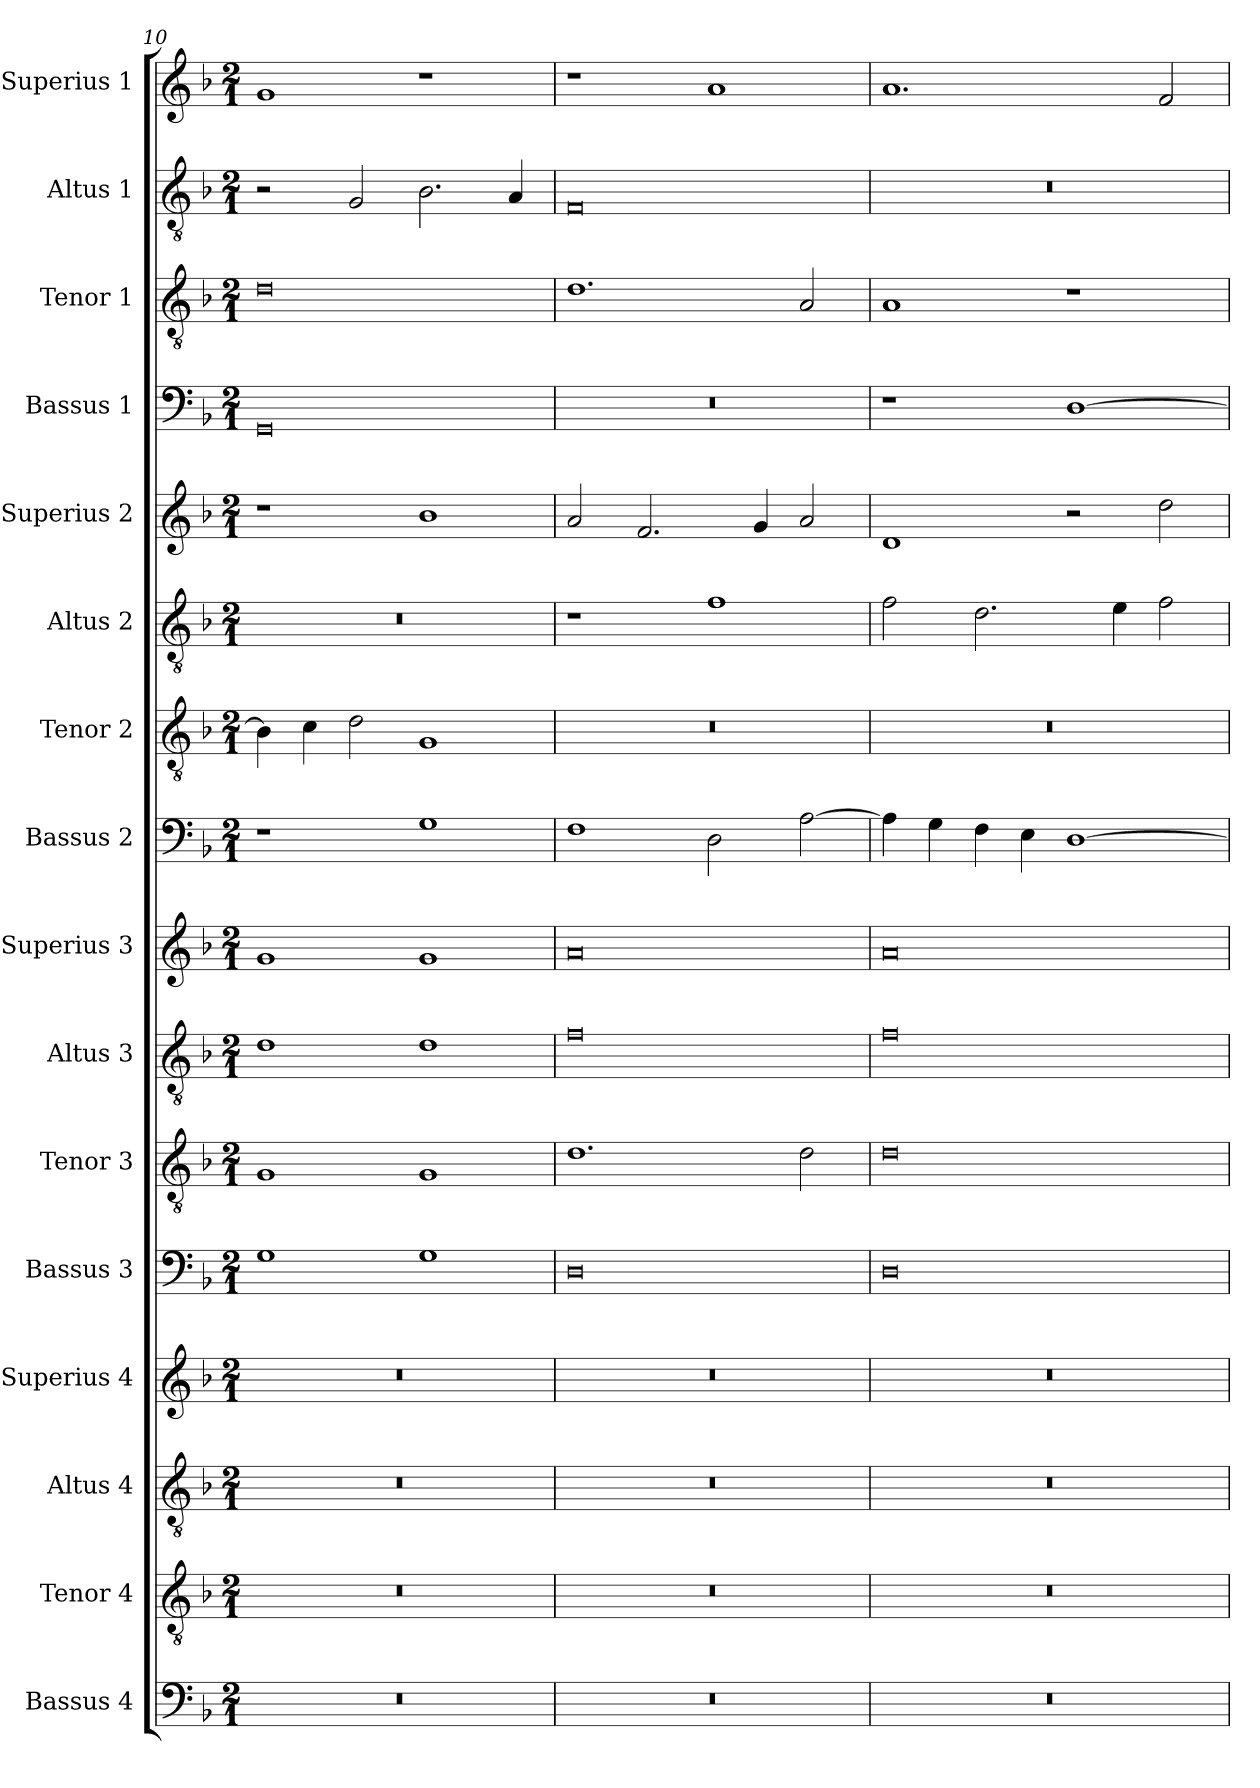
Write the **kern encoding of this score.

**kern	**kern	**kern	**kern	**kern	**kern	**kern	**kern	**kern	**kern	**kern	**kern	**kern	**kern	**kern	**kern
*part16	*part15	*part14	*part13	*part12	*part11	*part10	*part9	*part8	*part7	*part6	*part5	*part4	*part3	*part2	*part1
*staff16	*staff15	*staff14	*staff13	*staff12	*staff11	*staff10	*staff9	*staff8	*staff7	*staff6	*staff5	*staff4	*staff3	*staff2	*staff1
*I"Bassus 4	*I"Tenor 4	*I"Altus 4	*I"Superius 4	*I"Bassus 3	*I"Tenor 3	*I"Altus 3	*I"Superius 3	*I"Bassus 2	*I"Tenor 2	*I"Altus 2	*I"Superius 2	*I"Bassus 1	*I"Tenor 1	*I"Altus 1	*I"Superius 1
*I'B4	*I'T4	*I'A4	*I'S4	*I'B3	*I'T3	*I'A3	*I'S3	*I'B2	*I'T2	*I'A2	*I'S2	*I'B1	*I'T1	*I'A1	*I'S1
*clefF4	*clefGv2	*clefGv2	*clefG2	*clefF4	*clefGv2	*clefGv2	*clefG2	*clefF4	*clefGv2	*clefGv2	*clefG2	*clefF4	*clefGv2	*clefGv2	*clefG2
*k[b-]	*k[b-]	*k[b-]	*k[b-]	*k[b-]	*k[b-]	*k[b-]	*k[b-]	*k[b-]	*k[b-]	*k[b-]	*k[b-]	*k[b-]	*k[b-]	*k[b-]	*k[b-]
*M2/1	*M2/1	*M2/1	*M2/1	*M2/1	*M2/1	*M2/1	*M2/1	*M2/1	*M2/1	*M2/1	*M2/1	*M2/1	*M2/1	*M2/1	*M2/1
=10	=10	=10	=10	=10	=10	=10	=10	=10	=10	=10	=10	=10	=10	=10	=10
0r	0r	0r	0r	1G	1G	1d	1g	1r	4B-]	0r	1r	0GG	0d	2r	1g
.	.	.	.	.	.	.	.	.	4c	.	.	.	.	.	.
.	.	.	.	.	.	.	.	.	2d	.	.	.	.	2G	.
.	.	.	.	1G	1G	1d	1g	1G	1G	.	1b-	.	.	2.B-	1r
.	.	.	.	.	.	.	.	.	.	.	.	.	.	4A	.
=11	=11	=11	=11	=11	=11	=11	=11	=11	=11	=11	=11	=11	=11	=11	=11
0r	0r	0r	0r	0D	1.d	0f	0a	1F	0r	1r	2a	0r	1.d	0F	1r
.	.	.	.	.	.	.	.	.	.	.	2.f	.	.	.	.
.	.	.	.	.	.	.	.	2D	.	1f	.	.	.	.	1a
.	.	.	.	.	.	.	.	.	.	.	4g	.	.	.	.
.	.	.	.	.	2d	.	.	[2A	.	.	2a	.	2A	.	.
=12	=12	=12	=12	=12	=12	=12	=12	=12	=12	=12	=12	=12	=12	=12	=12
0r	0r	0r	0r	0D	0d	0f	0a	4A]	0r	2f	1d	1r	1A	0r	1.a
.	.	.	.	.	.	.	.	4G	.	.	.	.	.	.	.
.	.	.	.	.	.	.	.	4F	.	2.d	.	.	.	.	.
.	.	.	.	.	.	.	.	4E	.	.	.	.	.	.	.
.	.	.	.	.	.	.	.	[1D	.	.	2r	[1D	1r	.	.
.	.	.	.	.	.	.	.	.	.	4e	.	.	.	.	.
.	.	.	.	.	.	.	.	.	.	2f	2dd	.	.	.	2f
=	=	=	=	=	=	=	=	=	=	=	=	=	=	=	=
*-	*-	*-	*-	*-	*-	*-	*-	*-	*-	*-	*-	*-	*-	*-	*-
